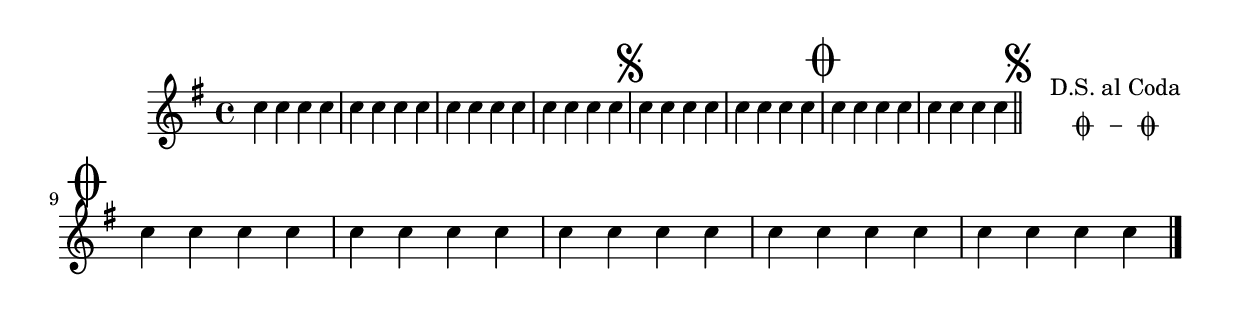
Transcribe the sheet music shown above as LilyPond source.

%% DO NOT EDIT this file manually; it is automatically
%% generated from LSR http://lsr.dsi.unimi.it
%% Make any changes in LSR itself, or in Documentation/snippets/new/ ,
%% and then run scripts/auxiliar/makelsr.py
%%
%% This file is in the public domain.
\version "2.14.2"

\header {
  lsrtags = "breaks, repeats, symbols-and-glyphs, workaround"

  texidoc = "
If you want to place an exiting segno sign and add text like @qq{D.S.
al Coda} next to it where usually the staff lines are you can use this
snippet. The coda will resume in a new line. There is a variation
documented in this snippet, where the coda will remain on the same
line.

"
  doctitle = "Positioning segno and coda (with line break)"
} % begin verbatim

{
  \clef treble
  \key g \major
  \time 4/4
  \relative c'' {
    \repeat unfold 4 {
      c4 c c c
    }

    % Set segno sign as rehearsal mark and adjust size if needed
    % \once \override Score.RehearsalMark #'font-size = #3
    \mark \markup { \musicglyph #"scripts.segno" }
    \repeat unfold 2 {
      c4 c c c
    }

    % Set coda sign as rehearsal mark and adjust size if needed
    \once \override Score.RehearsalMark #'font-size = #4
    \mark \markup { \musicglyph #"scripts.coda" }
    \repeat unfold 2 {
      c4 c c c
    }

    % Should Coda be on anew line?
    % Coda NOT on new line: use \nobreak
    % Coda on new line: DON'T use \nobreak
    % \noBreak

    \bar "||"

    % Set segno sign as rehearsal mark and adjust size if needed
    \once \override Score.RehearsalMark #'break-visibility = #begin-of-line-invisible
    % \once \override Score.RehearsalMark #'font-size = #3
    \mark \markup { \musicglyph #"scripts.segno" }

    % Here begins the trickery!
    % \cadenzaOn will suppress the bar count and \stopStaff removes the staff lines.
    \cadenzaOn
      \stopStaff
        % Some examples of possible text-displays

        % text line-aligned
        % ==================
        % Move text to the desired position
        % \once \override TextScript #'extra-offset = #'( 2 . -3.5 )
        % | s1*0^\markup { D.S. al Coda } }

        % text center-aligned
        % ====================
        % Move text to the desired position
        % \once \override TextScript #'extra-offset = #'( 6 . -5.0 )
        % | s1*0^\markup { \center-column { D.S. "al Coda" } }

        % text and symbols center-aligned
        % ===============================
        % Move text to the desired position and tweak spacing for optimum text alignment
        \repeat unfold 1 {
          s1
          \bar ""
        }
        \once \override TextScript #'extra-offset = #'( 0 . -3.0 )
        \once \override TextScript #'word-space = #1.5
        <>^\markup { \center-column { "D.S. al Coda" \line { \musicglyph #"scripts.coda" \musicglyph #"scripts.tenuto" \musicglyph #"scripts.coda"} } }

        % Increasing the unfold counter will expand the staff-free space
        \repeat unfold 3 {
          s1
          \bar ""
        }
        % Resume bar count and show staff lines again
     \startStaff
   \cadenzaOff

   % Should Coda be on new line?
   % Coda NOT on new line: DON'T use \break
   % Coda on new line: use \break
   \break

   % Show up, you clef and key!
   \once \override Staff.KeySignature #'break-visibility = #end-of-line-invisible
   \once \override Staff.Clef #'break-visibility = #end-of-line-invisible

   % Set coda sign as rehearsal mark and adjust size and position

   % Put the coda sign ontop of the (treble-)clef dependend on coda's line-position

   % Coda NOT on new line, use this:
   % \once \override Score.RehearsalMark #'extra-offset = #'( -2 . 1.75 )

   % Coda on new line, use this:
   \once \override Score.RehearsalMark #'extra-offset = #'( -4.5 . 0 )

   \once \override Score.RehearsalMark #'font-size = #5
   \mark \markup { \musicglyph #"scripts.coda" }

   % The coda
   \repeat unfold 5 {
      c4 c c c
    }
    \bar"|."
  }
}
